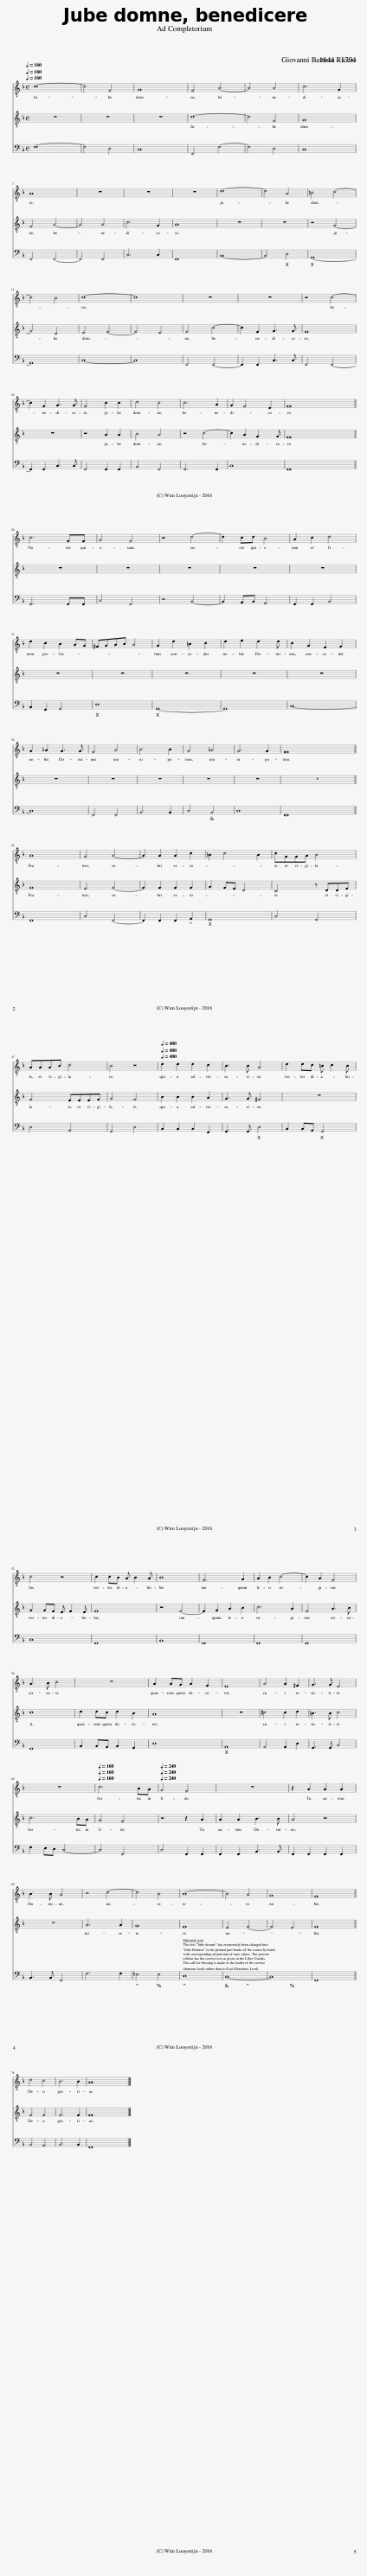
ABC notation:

X:1
%%score 1 2 3
L:1/8
Q:1/4=160
M:4/4
I:linebreak $
K:F
V:1 treble-8
V:2 treble-8
V:3 bass
V:1
 c8- | c4 F4 | G8 | F4 A4- | A4 A4 | %5
 c6 G2 |$ A8 | z8 | z8 | z8 | %10
 d8- | d4 A4 | =B4 c4- |$ c4 B4 | c8- | %15
 c8 | z8 | z8 | z4 c4- |$ c2 F2 G3 G | %20
 F4 c2 c2 | d4 c4 | c6 A2 | G2 F4 E2 | F16 ||$ %25
 c6 FF | G4 F4 | z4 d4- | d2 cd B4 | A2 c2 d4 |$ %30
 d2 c2 B2 AG | ^FGAB A4 | G2 d2 =B2 c2 | d2 e2 d3 d | c2 G2 E2 F2 |$ %35
 G2 _A2 G3 G | F4 A4 | B6 B2 | G4 _A4 | G6 G2 | %40
 F16 ||$ A8 | G4 A4- | A2 A2 A2 c2 | =B2 c4 B2 | %45
 cGGA B4 |$ AAAB c4 | B4 z4 |[Q:1/4=480][Q:1/4=480][Q:1/4=480] d2 d2 d2 c2 | B3 B A4 | %50
 d2 dc =B c2 B |$ c4 z4 | c2 cB A B2 A | B8 | F6 G2 | %55
 A2 B2 c4- | c2 A2 F4 |$ A3 B c4 | z8 | A2 AG A2 F2 | %60
 E8 | A4 A2 ^F2 | G3 G E4 |$ z8 |[Q:1/4=160][Q:1/4=160][Q:1/4=160] c6 BA | %65
[Q:1/4=240][Q:1/4=240][Q:1/4=240] G4 F4 | z8 | z2 A2 A2 A2 |$ B3 B A4 | z4 c4- | %70
 c4 B4 | B8- | B4 A4 | G8 | F8 ||$ %75
 d4 c4 | B6 B2 | A16 |] %78
V:2
 z8 | z8 | z8 | c8- | c4 F4 | %5
 G8 |$ F4 A4- | A4 A4 | c6 G2 | A8 | %10
 z8 | z8 | z4 G4- |$ G4 D4 | E4 F4- | %15
 F4 E4 | F4 c4- | c2 F2 G3 G | F8 |$ z8 | %20
 z4 A2 A2 | B4 A4 | z4 c4- | c2 A2 G3 G | F16 ||$ %25
 z8 | z8 | z8 | z8 | z8 |$ %30
 z8 | z8 | z8 | z8 | z8 |$ %35
 z8 | z8 | z8 | z8 | z8 | %40
 z16 ||$ F8 | E4 F4- | F2 F2 F2 F2 | G2 FE D4 | %45
 C4 z DDE |$ F4 EEEF | G4 F4 | B2 B2 B2 A2 | G3 G ^F4 | %50
 z8 |$ G2 GF E F2 E | F8 | z4 F4- | F2 G2 A2 B2 | %55
 c6 A2 | F4 A3 B |$ c8 | d2 dc d2 B2 | A8 | %60
 z8 | ^c4 c2 d2 | =B3 B c4 |$ c6 BA | G4 F4 | %65
 z4 z2 A2 | A2 A2 B3 B | A4 z4 |$ z8 | A6 A2 | %70
 G8 | F8 | E4 F4- | F4 E4 | F8 ||$ %75
 F4 F4 | F6 F2 | F16 |] %78
V:3
 F,8- | F,4 D,4 | C,8 | F,,4 F,4- | F,4 D,4 | %5
 C,8 |$ F,,4 F,,4- | F,,4 F,,4 | C,6 C,2 | F,,8 | %10
 B,,8- | B,,4 D,4 | G,,8- |$ G,,8 | C,8- | %15
 C,8 | F,,4 F,,4- | F,,2 F,,2 C,3 C, | F,,4 F,,4- |$ F,,2 F,,2 C,3 C, | %20
 F,,4 F,,2 F,,2 | B,,4 F,,4 | F,,6 F,,2 | C,8 | F,,16 ||$ %25
 F,,6 F,,F,, | C,4 F,,4 | z4 B,,4- | B,,2 A,,B,, G,,4 | F,,2 F,,2 B,,4 |$ %30
 B,,2 F,,2 G,,4 | D,8 | G,,8- | G,,8 | C,8- |$ %35
 C,8 | F,,4 F,,4 | B,,6 B,,2 | C,4 B,,4 | C,8 | %40
 F,,16 ||$ F,,8 | C,4 F,,4- | F,,2 F,,2 F,,2 A,,2 | G,,8 | %45
 C,4 G,,4 |$ D,4 A,,4 | G,,4 D,4 | B,,2 B,,2 B,,2 F,,2 | G,,3 G,, D,4 | %50
 B,,2 B,,A,, G,,4 |$ C,8 | F,,8 | B,,8 | F,,8 | %55
 F,,8 | F,,8 |$ F,,8 | B,,2 B,,A,, B,,2 G,,2 | D,8 | %60
 A,,8 | A,,4 A,,2 D,2 | G,,3 G,, C,4 |$ F,2 E,D, C,4- | C,4 F,,4 | %65
 C,4 F,,2 F,,2 | F,,2 F,,2 B,,3 B,, | F,,2 F,,2 F,,2 F,,2 |$ B,,3 B,, F,,4 | F,6 F,2 | %70
 _E,4 E,4 | D,8 | C,8- | C,8 | F,,8 ||$ %75
 B,,4 A,,4 | B,,6 B,,2 | F,,16 |] %78
